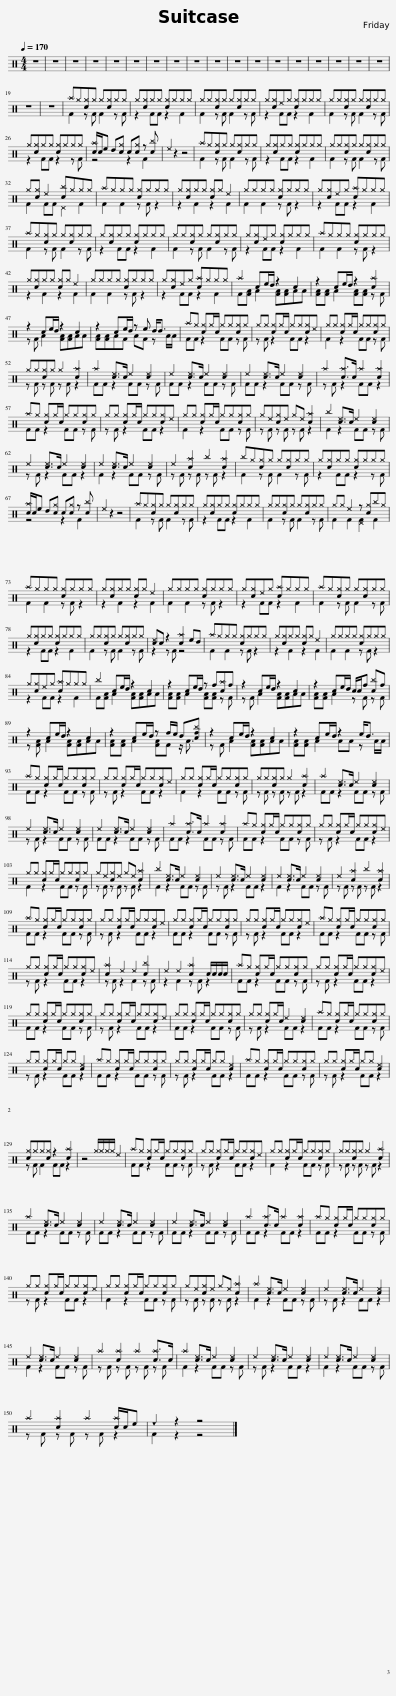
X:1
%%score ( 1 2 )
L:1/8
Q:1/4=170
M:4/4
I:linebreak $
K:C
V:1 perc
K:none
V:2 perc
K:none
V:1
 z8 | z8 | z8 | z8 | z8 | %5
 z8 | z8 | z8 | z8 | z8 | %10
 z8 | z8 | z8 | z8 | z8 | %15
 z8 | z8 | z8 |$ z8 | z8 | %20
 ^a^g[c^g]^g ^g[c^g]^g^g | ^g[c^g]^g^g [c^g]^g^g^g | ^g^g[c^g]^g ^g[c^g]^g^g | ^g[c^g]^e^g [c^g]^g^g^g | ^g^g[c^g]^g ^g[c^g]^g^g |$ %25
 ^g[c^g]^g^g [c^g]^g^g^g | [c^a]/c/e d[c^g] c[c^g] z [c^b] | ^e2 z2 z4 | ^a^g[c^g]^g ^g[c^g]^g^g | ^g[c^g]^g^g [c^g]^g^g^g | %30
 ^g^g[c^g]^g ^g[c^g]^g^g |$ ^g[c^g] ^e2 [c^b]^g^g^g | ^a^g^g^g [c^g]^g^g^g | ^g[c^g]^g^g [c^g]^g ^e2 | ^g^g^g^g [c^g]^g^g^g | %35
 ^g[c^g]^e^g [c^a]^g^g^g |$ ^a^g[c^g]^g ^g[c^g]^g^g | ^g[c^g]^g^g [c^g]^g^g^g | ^g^g[c^g]^g ^g[c^g]^g^g | ^g[c^g]^e^g [c^g]^g^g^g | %40
 ^a^g^g^g [c^g]^g^g^g |$ ^g[c^g]^g^g [c^g]^g ^e2 | ^g^g^g^g [c^g]^g^g^g | ^g[c^g]^e^g [c^a]^g^g^g | ^a2 ce/d/ z2 c2 | %45
 z2 ce/d/ z2 [c^a]2 |$ z2 ce/d/ z2 c2 | z2 ce/d/ z e d<d | ^a^g [c^g]^g/c/ ^g^g[c^g]^g | ^g^g [c^g]^g/c/ ^g^g[c^g]^e | %50
 ^g^g [c^g]^g/c/ ^g^g[c^g]^g |$ ^g^g[c^g]^g ^g2 [c^a]2 | ^a2 [c^e]>c ^e2 [c^e]2 | ^e2 [c^e]>c ^e2 [c^e]2 | ^e2 [c^e]>c ^e2 [c^e]2 | %55
 ^a2 [c^a]>c ^a2 [c^a]2 |$ ^a^g [c^g]^g/c/ ^g^g[c^g]^g | ^g^g [c^g]^g/c/ ^g^g[c^g]^e | ^g^g [c^g]^g/c/ ^g^g[c^g]^g | ^g^e[c^g]^e ^g^e [c^a]2 | %60
 ^b2 [c^e]>c ^e2 [c^e]2 |$ ^e2 [c^e]>c ^e2 [c^e]2 | ^e2 [c^e]>c ^e2 [c^e]2 | ^e2 [c^a]2 ^b2 [c^a]2 | ^b^g[c^g]^g ^g[c^g]^g^g | %65
 ^g[c^g]^g^g [c^g]^g^g^g |$ [c^a]/c/e d[c^g] c[c^g] z [c^b] | ^e2 z2 z4 | ^a^g[c^g]^g ^g[c^g]^g^g | ^g[c^g]^g^g [c^g]^g^g^g | %70
 ^g^g[c^g]^g ^g[c^g]^g^g | ^g^g ^e2 z [c^g]^b^g |$ ^a^g^g^g [c^g]^g^g^g | ^g[c^g]^g^g [c^g]^g ^e2 | ^g^g^g^g [c^g]^g^g^g | %75
 ^g[c^g]^e^g [c^a]^g^g^g | ^a^g[c^g]^g ^g[c^g]^g^g |$ ^g[c^g]^g^g [c^g]^g^g^g | ^g^g[c^g]^g ^g[c^g]^g^g | [c^e]c z2 [c^a]2 ed | %80
 ^a^g^g^g [c^g]^g^g^g | ^g[c^g]^g^g [c^g]^g ^e2 | ^g^g^g^g [c^g]^g^g^g |$ ^g[c^g]^e^g [c^a]^g^g^g | ^b2 ce/d/ z2 c2 | %85
 z2 ce/d/ z f[c^a]f | z2 ce/d/ z2 c2 | z2 ce/d/ c/c/f [c^b]f |$ z2 ce/d/ z2 c2 | z2 ce/d/ z f/e/ d[cf^b] | %90
 z2 ce/d/ z2 c2 | z2 ce/d/ z2 e<d |$ ^a^g [c^g]^g/c/ ^g^g[c^g]^g | ^g^g [c^g]^g/c/ ^g^g[c^g]^e | ^g^g [c^g]^g/c/ ^g^g[c^g]^g | %95
 ^g^g[c^g]^g ^g2 [c^a]2 | ^a2 [c^e]>c ^e2 [c^e]2 |$ ^e2 [c^e]>c ^e2 [c^e]2 | ^e2 [c^e]>c ^e2 [c^e]2 | ^a2 [c^a]>c ^a2 [c^a]2 | %100
 ^a^g [c^g]^g/c/ ^g^g[c^g]^g | ^g^g [c^g]^g/c/ ^g^g[c^g]^e |$ ^g^g [c^g]^g/c/ ^g^g[c^g]^g | ^g^e[c^g]^e ^g^e [c^a]2 | ^b2 [c^e]>c ^e2 [c^e]2 | %105
 ^e2 [c^e]>c ^e2 [c^e]2 | ^e2 [c^e]>c ^e2 [c^e]2 | ^e2 [c^a]2 ^b2 [c^a]2 |$ ^a^g [c^g]^g/c/ ^g^g[c^g]^g | ^g^g [c^g]^g/c/ ^g^g[c^g]^e | %110
 ^g^g [c^g]^g/c/ ^g^g[c^g]^g | ^g^g [c^g]^g/c/ ^g^g[c^g]^e | ^a^g [c^g]^g/c/ ^g^g[c^g]^g |$ ^g^g [c^g]^g/c/ ^g^g[c^g]^e | [c^a]2 ^e2 ^e2 [c^b]2 | %115
 ^e2 ^e2 [c^a]2 c/c/c/c/ | ^a^g [c^g]^g/c/ ^g^g[c^g]^g | ^g^g [c^g]^g/c/ ^g^g[c^g]^e |$ ^g^g [c^g]^g/c/ ^g^g[c^g]^g | ^g^g [c^g]^g/c/ ^g^g[c^g]^e | %120
 ^g^g [c^g]^g/c/ ^g^g[c^g]^g | ^g^g [c^g]^g/c/ ^e2 [c^e]2 | ^a^g [c^g]^g/c/ ^g^g[c^g]^g |$ ^g^g [c^g]^g/c/ ^g^g [c^e]2 | ^a^g [c^g]^g/c/ ^g^g[c^g]^g | %125
 ^g^g [c^g]^g/c/ ^g^g [c^e]2 | ^a^g [c^g]^g/c/ ^g^g[c^g]^g | ^g^g [c^g]^g/c/ ^g^g [c^e]2 |$ [c^g]^g^g[c^g] z2 [c^a]2 | z4 ^g/^g/^g/^g/ ^e2 | %130
 ^a^g [c^g]^g/c/ ^g^g[c^g]^g | ^g^g [c^g]^g/c/ ^g^g[c^g]^e | ^g^g [c^g]^g/c/ ^g^g[c^g]^g | ^g^g[c^g]^g ^g2 [c^a]2 |$ ^a2 [c^e]>c ^e2 [c^e]2 | %135
 ^e2 [c^e]>c ^e2 [c^e]2 | ^e2 [c^e]>c ^e2 [c^e]2 | ^a2 [c^a]>c ^a2 [c^a]2 | ^a^g [c^g]^g/c/ ^g^g[c^g]^g |$ ^g^g [c^g]^g/c/ ^g^g[c^g]^e | %140
 ^g^g [c^g]^g/c/ ^g^g[c^g]^g | ^g^e[c^g]^e ^g^e [c^a]2 | ^a2 [c^e]>c ^e2 [c^e]2 | ^e2 [c^e]>c ^e2 [c^e]2 |$ ^e2 [c^e]>c ^e2 [c^e]2 | %145
 ^a2 [c^a]2 ^a2 [c^a]>c | ^a2 [c^e]>c ^e2 [c^e]2 | ^e2 [c^e]>c ^e2 [c^e]2 | ^e2 [c^e]>c ^e2 [c^e]2 |$ ^a2 [c^a]2 ^a2 [c^a]/c/e | %150
 e2 z2 z4 |] %151
V:2
 x8 | x8 | x8 | x8 | x8 | %5
 x8 | x8 | x8 | x8 | x8 | %10
 x8 | x8 | x8 | x8 | x8 | %15
 x8 | x8 | x8 |$ x8 | x8 | %20
 F2 z F F2 z F | z2 FF z2 F2 | F2 z F F2 z F | z2 FF z2 F2 | F2 z F F2 z F |$ %25
 z2 FF z2 z F | z4 z2 F2 | x8 | F2 z F F2 z F | z2 FF z2 F2 | %30
 F2 z F F2 z F |$ F2 FF ^D2 F2 | F2 F2 z F z2 | z2 F2 z2 F2 | F2 F2 z F z2 | %35
 z2 FF z2 F2 |$ F2 z F F2 z F | z2 FF z2 F2 | F2 z F F2 z F | z2 FF z2 F2 | %40
 F2 F2 z F z2 |$ z2 F2 z2 F2 | F2 F2 z F z2 | z2 FF z2 F2 | F[FA] A2 [FA][FA]AA | %45
 [FA][FA] A2 [FA][FA] z F |$ z F A2 [FA][FA]AA | [FA][FA]AF AF z A/A/ | FF z2 FF z F | z F z2 FF z2 | %50
 F2 z2 FF z F |$ z F z F z F z2 | FF z2 FF z F | FF z2 FF z F | FF z2 FF z F | %55
 z F z2 FF z2 |$ FF z2 FF z F | z F z2 FF z2 | F2 z2 FF z F | z F z F z F z2 | %60
 F2 z2 FF z F |$ z F z2 FF z2 | F2 z2 FF z F | z F z F z F z2 | F2 z F F2 z F | %65
 z2 FF z2 z F |$ z4 z2 F2 | x8 | F2 z F F2 z F | z2 FF z2 F2 | %70
 F2 z F F2 z F | F2 F2 [^DF]2 F2 |$ F2 F2 z F z2 | z2 F2 z2 F2 | F2 F2 z F z2 | %75
 z2 FF z2 F2 | F2 z F F2 z F |$ z2 FF z2 F2 | F2 z F F2 z F | z2 z F z4 | %80
 F2 F2 z F z2 | z2 F2 z2 F2 | F2 F2 z F z2 |$ z2 FF z2 F2 | F[FA] A2 [FA][FA]AA | %85
 [FA][FA] A2 [FA][FA] z F | z F A2 [FA][FA]AA | [FA][FA] A2 z F z F |$ z [FA] A2 [FA][FA]AA | [FA][FA] A2 [FA]F z/ A3/2 | %90
 z F A2 [FA][FA]AA | [FA][FA] A2 AA z A/A/ |$ FF z2 FF z F | z F z2 FF z2 | F2 z2 FF z F | %95
 z F z F z F z2 | FF z2 FF z F |$ z F z2 FF z F | FF z2 FF z F | FF z2 FF z F | %100
 FF z2 FF z F | z F z2 FF z2 |$ F2 z2 FF z F | z F z F z F z2 | F2 z2 FF z F | %105
 z F z2 FF z2 | F2 z2 FF z F | z F z F z F z2 |$ FF z2 FF z F | z F z2 FF z2 | %110
 FF z2 FF z F | z F z2 FF z2 | FF z2 FF z F |$ z F z2 FF z2 | z F z2 F2 z F | %115
 z2 F2 z F z2 | FF z2 FF z F | z F z2 FF z2 |$ FF z2 FF z F | z F z2 FF z2 | %120
 FF z2 FF z F | z F z2 FF z2 | FF z2 FF z F |$ z F z2 FF z2 | FF z2 FF z F | %125
 z F z2 FF z2 | FF z2 FF z F | z F z2 FF z2 |$ z F F2 FF z2 | x8 | %130
 FF z2 FF z F | z F z2 FF z2 | F2 z2 FF z F | z F z F z F z2 |$ FF z2 FF z F | %135
 FF z2 FF z F | FF z2 FF z F | FF z2 FF z2 | FF z2 FF z F |$ z F z2 FF z2 | %140
 F2 z2 FF z F | z F z F z F z2 | F2 z2 FF z F | z F z2 FF z2 |$ F2 z2 FF z F | %145
 z F z F z F z F | F2 z2 FF z F | z F z2 FF z2 | F2 z2 FF z F |$ z F z F z F z2 | %150
 F2 z2 z4 |] %151
